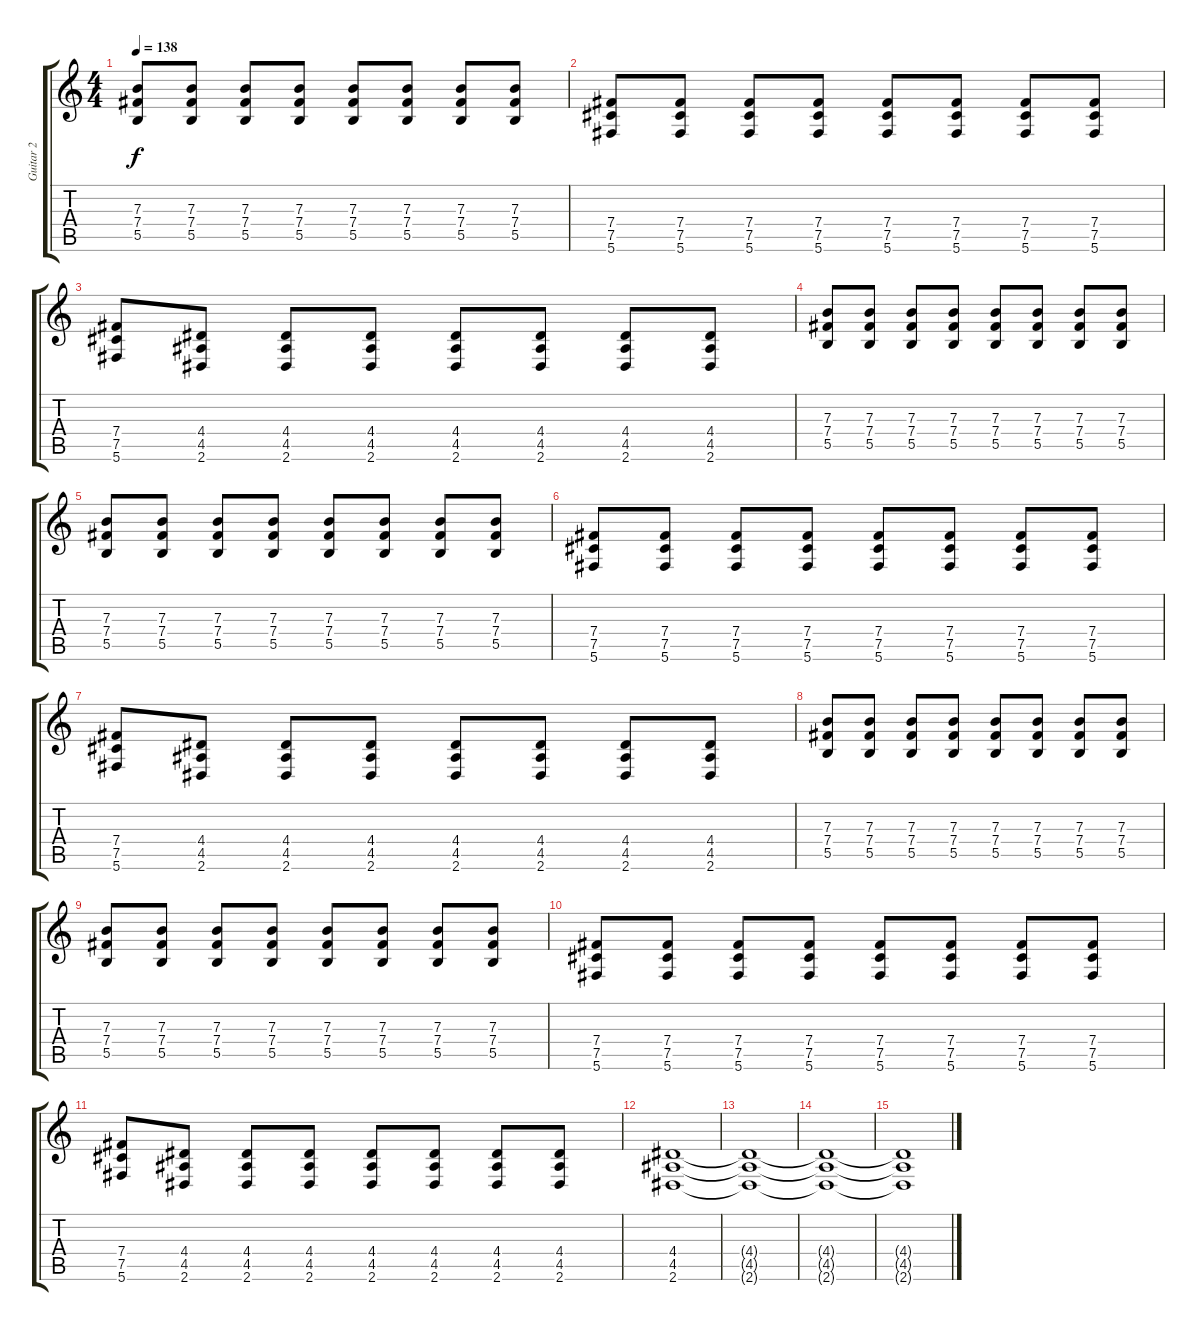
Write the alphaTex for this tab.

\track ("Guitar 2" "Guitar 2") {instrument distortionguitar}
\staff {score tabs}
\tuning (Db4 Ab3 E3 B2 Gb2 Db2) {hide}
\ts (4 4)
\tempo 138
\clef g2
\ks c
(7.3 7.4 5.5).8{dy f} (7.3 7.4 5.5).8 (7.3 7.4 5.5).8 (7.3 7.4 5.5).8 (7.3 7.4 5.5).8 (7.3 7.4 5.5).8 (7.3 7.4 5.5).8 (7.3 7.4 5.5).8 |
(7.4 7.5 5.6).8 (7.4 7.5 5.6).8 (7.4 7.5 5.6).8 (7.4 7.5 5.6).8 (7.4 7.5 5.6).8 (7.4 7.5 5.6).8 (7.4 7.5 5.6).8 (7.4 7.5 5.6).8 |
(7.4 7.5 5.6).8 (4.4 4.5 2.6).8 (4.4 4.5 2.6).8 (4.4 4.5 2.6).8 (4.4 4.5 2.6).8 (4.4 4.5 2.6).8 (4.4 4.5 2.6).8 (4.4 4.5 2.6).8 |
(7.3 7.4 5.5).8 (7.3 7.4 5.5).8 (7.3 7.4 5.5).8 (7.3 7.4 5.5).8 (7.3 7.4 5.5).8 (7.3 7.4 5.5).8 (7.3 7.4 5.5).8 (7.3 7.4 5.5).8 |
(7.3 7.4 5.5).8 (7.3 7.4 5.5).8 (7.3 7.4 5.5).8 (7.3 7.4 5.5).8 (7.3 7.4 5.5).8 (7.3 7.4 5.5).8 (7.3 7.4 5.5).8 (7.3 7.4 5.5).8 |
(7.4 7.5 5.6).8 (7.4 7.5 5.6).8 (7.4 7.5 5.6).8 (7.4 7.5 5.6).8 (7.4 7.5 5.6).8 (7.4 7.5 5.6).8 (7.4 7.5 5.6).8 (7.4 7.5 5.6).8 |
(7.4 7.5 5.6).8 (4.4 4.5 2.6).8 (4.4 4.5 2.6).8 (4.4 4.5 2.6).8 (4.4 4.5 2.6).8 (4.4 4.5 2.6).8 (4.4 4.5 2.6).8 (4.4 4.5 2.6).8 |
(7.3 7.4 5.5).8 (7.3 7.4 5.5).8 (7.3 7.4 5.5).8 (7.3 7.4 5.5).8 (7.3 7.4 5.5).8 (7.3 7.4 5.5).8 (7.3 7.4 5.5).8 (7.3 7.4 5.5).8 |
(7.3 7.4 5.5).8 (7.3 7.4 5.5).8 (7.3 7.4 5.5).8 (7.3 7.4 5.5).8 (7.3 7.4 5.5).8 (7.3 7.4 5.5).8 (7.3 7.4 5.5).8 (7.3 7.4 5.5).8 |
(7.4 7.5 5.6).8 (7.4 7.5 5.6).8 (7.4 7.5 5.6).8 (7.4 7.5 5.6).8 (7.4 7.5 5.6).8 (7.4 7.5 5.6).8 (7.4 7.5 5.6).8 (7.4 7.5 5.6).8 |
(7.4 7.5 5.6).8 (4.4 4.5 2.6).8 (4.4 4.5 2.6).8 (4.4 4.5 2.6).8 (4.4 4.5 2.6).8 (4.4 4.5 2.6).8 (4.4 4.5 2.6).8 (4.4 4.5 2.6).8 |
(4.4 4.5 2.6).1{volume 0} |
(4.4{t} 4.5{t} 2.6{t}).1 |
(4.4{t} 4.5{t} 2.6{t}).1 |
(4.4{t} 4.5{t} 2.6{t}).1
